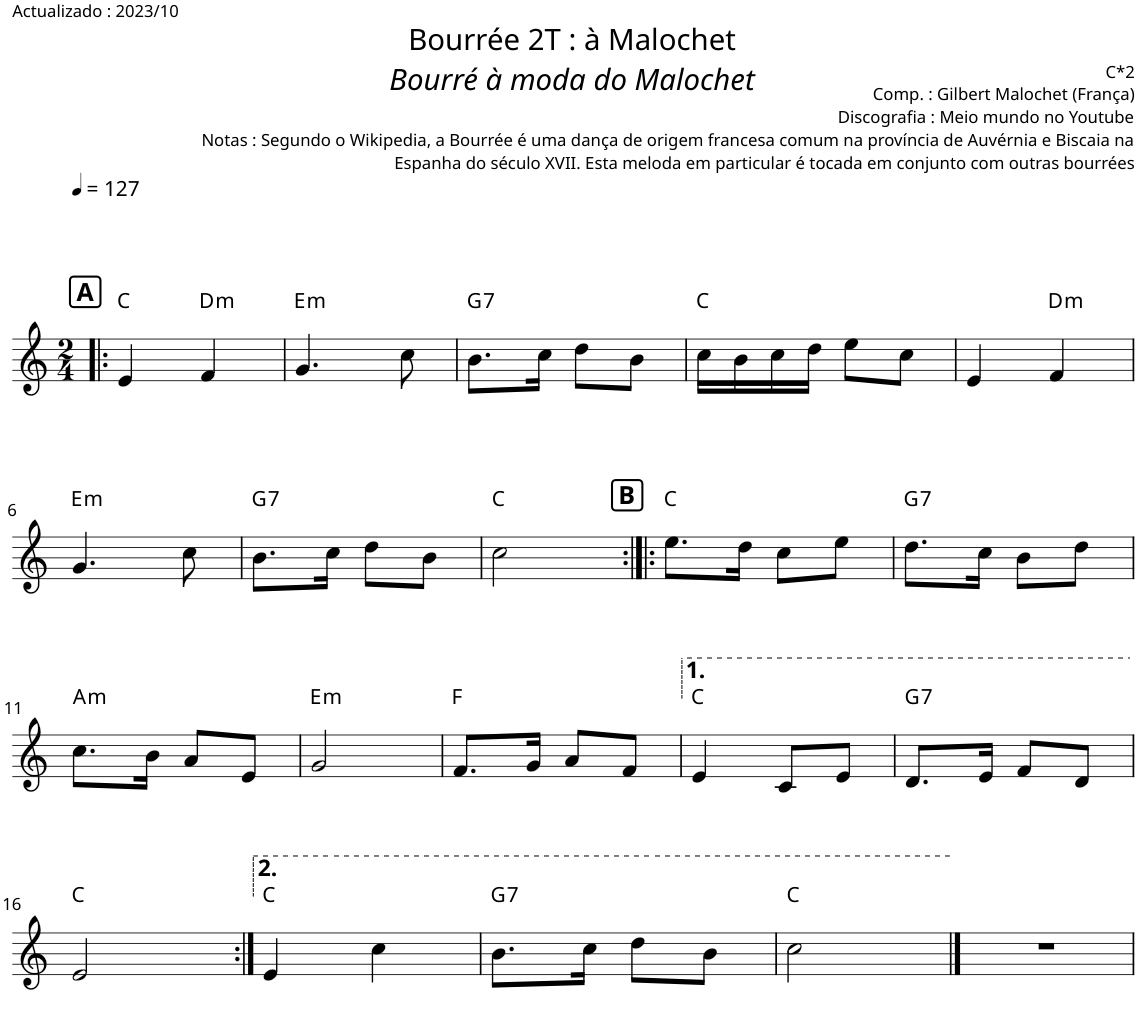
**kern	**harte
*part1	*part1
*staff1	*
*I"Piano	*
*I'Pno.	*
*clefG2	*
*k[]	*
*M2/4	*
*MM127	*
!!LO:REH:place=s1:a:B:cj:fs=12:t=A
=1!|:	=1!|:
4e/	C:maj
!	!LO:H:kt=m
4f/	D:min
=2	=2
!	!LO:H:kt=m
4.g/	E:min
8cc\	.
=3	=3
!	!LO:H:kt=7
8.b\L	G:7
16cc\Jk	.
8dd\L	.
8b\J	.
=4	=4
16cc\LL	C:maj
16b\	.
16cc\	.
16dd\JJ	.
8ee\L	.
8cc\J	.
=5	=5
4e/	.
!	!LO:H:kt=m
4f/	D:min
!!LO:LB:g=z
=6	=6
!	!LO:H:kt=m
4.g/	E:min
8cc\	.
=7	=7
!	!LO:H:kt=7
8.b\L	G:7
16cc\Jk	.
8dd\L	.
8b\J	.
=8	=8
2cc\	C:maj
!!LO:REH:place=s1:a:B:cj:fs=12:t=B
=9:|!|:	=9:|!|:
8.ee\L	C:maj
16dd\Jk	.
8cc\L	.
8ee\J	.
=10	=10
!	!LO:H:kt=7
8.dd\L	G:7
16cc\Jk	.
8b\L	.
8dd\J	.
!!LO:LB:g=z
=11	=11
!	!LO:H:kt=m
8.cc\L	A:min
16b\Jk	.
8a/L	.
8e/J	.
=12	=12
!	!LO:H:kt=m
2g/	E:min
=13	=13
8.f/L	F:maj
16g/Jk	.
8a/L	.
8f/J	.
=14	=14
4e/	C:maj
8c/L	.
8e/J	.
=15	=15
!	!LO:H:kt=7
8.d/L	G:7
16e/Jk	.
8f/L	.
8d/J	.
!!LO:LB:g=z
=16	=16
2e/	C:maj
=17:|!	=17:|!
4e/	C:maj
4cc\	.
=18	=18
!	!LO:H:kt=7
8.b\L	G:7
16cc\Jk	.
8dd\L	.
8b\J	.
=19	=19
2cc\	C:maj
==20	==20
2r	.
=	=
*-	*-
